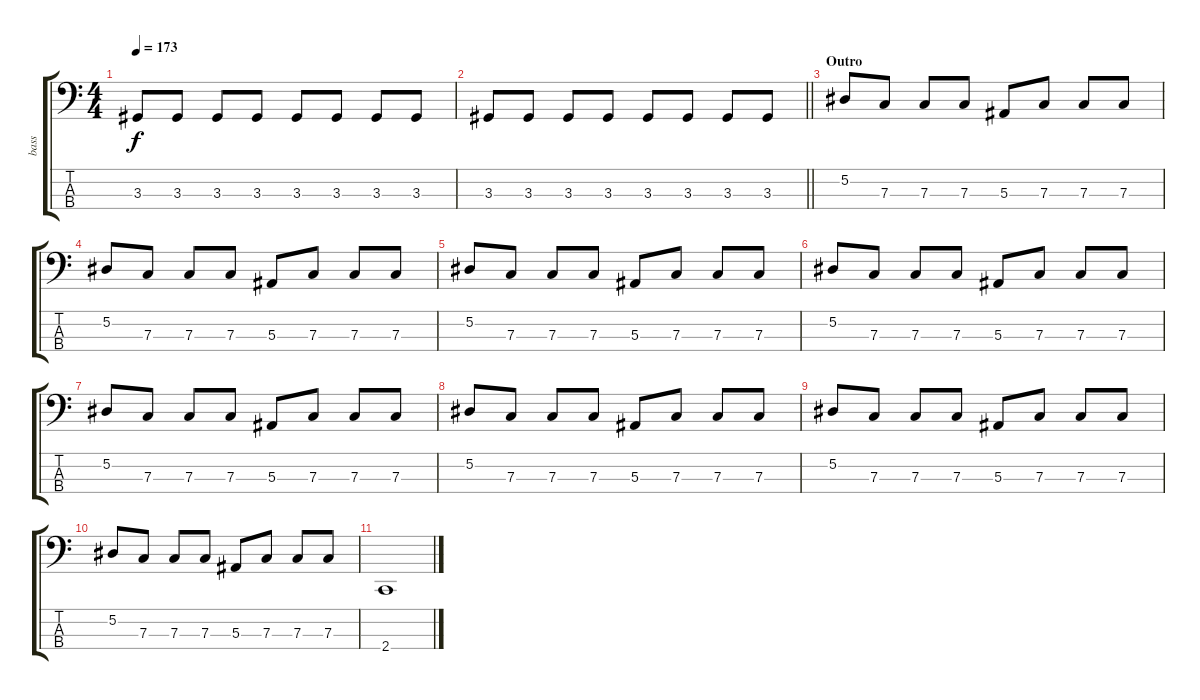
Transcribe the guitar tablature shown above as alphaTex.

\track ("bass" "bass") {instrument electricbasspick}
\staff {score tabs}
\tuning (Eb2 Bb1 F1 Bb0) {hide}
\ts (4 4)
\tempo 173
\clef f4
\ks c
3.3.8{dy f} 3.3.8 3.3.8 3.3.8 3.3.8 3.3.8 3.3.8 3.3.8 |
\barLineRight lightlight
3.3.8 3.3.8 3.3.8 3.3.8 3.3.8 3.3.8 3.3.8 3.3.8 |
\section ("" "Outro")
5.2.8 7.3.8 7.3.8 7.3.8 5.3.8 7.3.8 7.3.8 7.3.8 |
5.2.8 7.3.8 7.3.8 7.3.8 5.3.8 7.3.8 7.3.8 7.3.8 |
5.2.8 7.3.8 7.3.8 7.3.8 5.3.8 7.3.8 7.3.8 7.3.8 |
5.2.8 7.3.8 7.3.8 7.3.8 5.3.8 7.3.8 7.3.8 7.3.8 |
5.2.8 7.3.8 7.3.8 7.3.8 5.3.8 7.3.8 7.3.8 7.3.8 |
5.2.8 7.3.8 7.3.8 7.3.8 5.3.8 7.3.8 7.3.8 7.3.8 |
5.2.8 7.3.8 7.3.8 7.3.8 5.3.8 7.3.8 7.3.8 7.3.8 |
5.2.8 7.3.8 7.3.8 7.3.8 5.3.8 7.3.8 7.3.8 7.3.8 |
2.4.1
